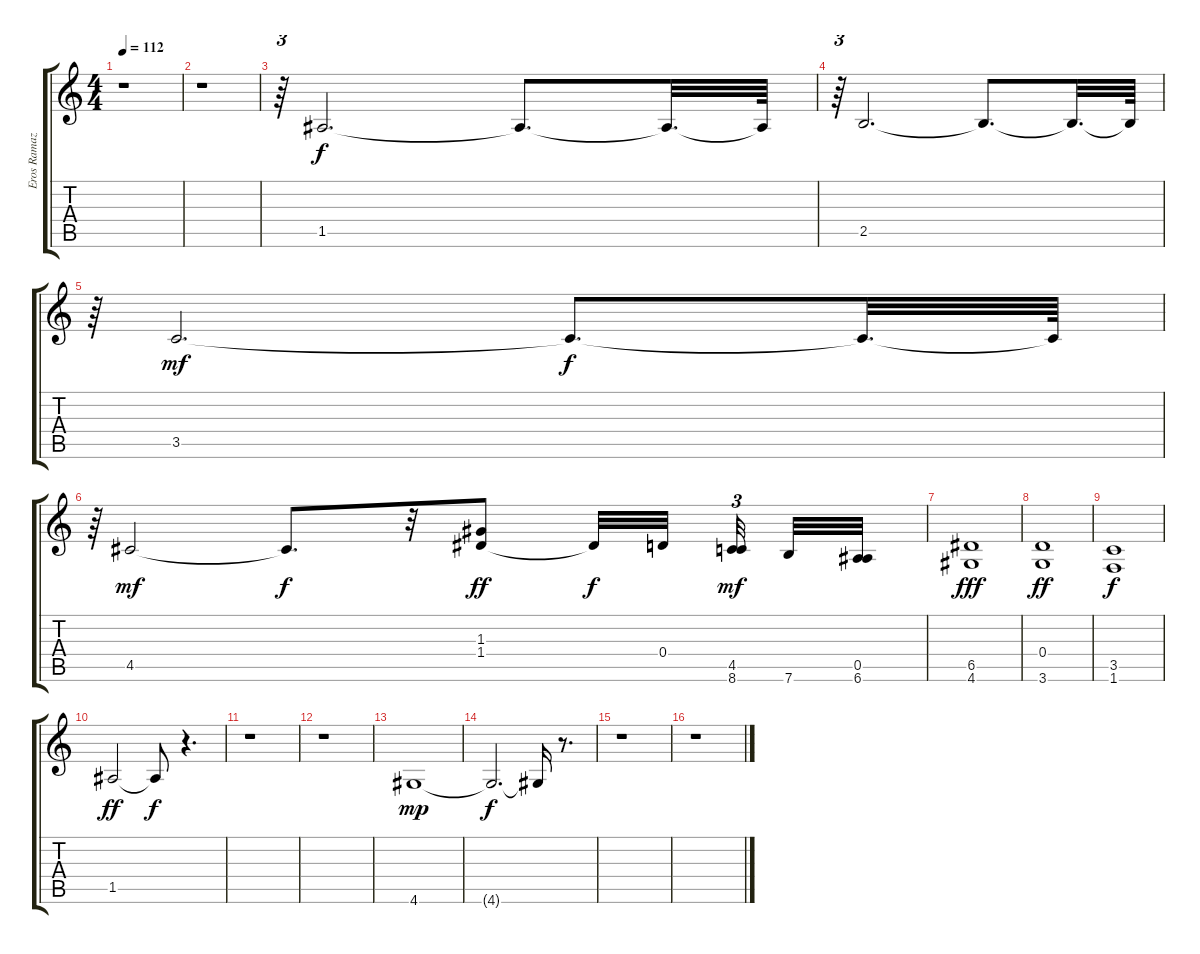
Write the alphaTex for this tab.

\track ("Eros Ramazzotti" "Eros Ramaz") {instrument overdrivenguitar}
\staff {score tabs}
\tuning (E4 B3 G3 D3 A2 E2) {hide}
\ts (4 4)
\tempo 112
\clef g2
\ks c
r.1{dy f} |
r.1 |
r.64{tu (3 2)} 1.5.2{d volume 10} 1.5{t}.8{d} 1.5{t}.32{d} 1.5{t}.64 |
r.64{tu (3 2)} 2.5.2{d} 2.5{t}.8{d} 2.5{t}.32{d} 2.5{t}.64 |
r.64{tu (3 2)} 3.5.2{d dy mf} 3.5{t}.8{d dy f} 3.5{t}.32{d} 3.5{t}.64 |
r.64{tu (3 2)} 4.5.2{dy mf} 4.5{t}.8{d dy f} r.32 (1.3 1.4).8{dy ff volume 8} 1.4{t}.32{dy f} 0.4.32{beam splitsecondary} (4.5 8.6).32{tu (3 2) dy mf beam splitsecondary} 7.6.32 (0.5 6.6).32 |
(6.5 4.6).1{dy fff} |
(0.4 3.6).1{dy ff} |
(3.5 1.6).1{dy f} |
1.5.2{dy ff} 1.5{t}.8{dy f} r.4{d} |
r.1 |
r.1 |
4.6.1{dy mp volume 6} |
4.6{t}.2{d dy f} 4.6{t}.16 r.8{d} |
r.1 |
r.1
